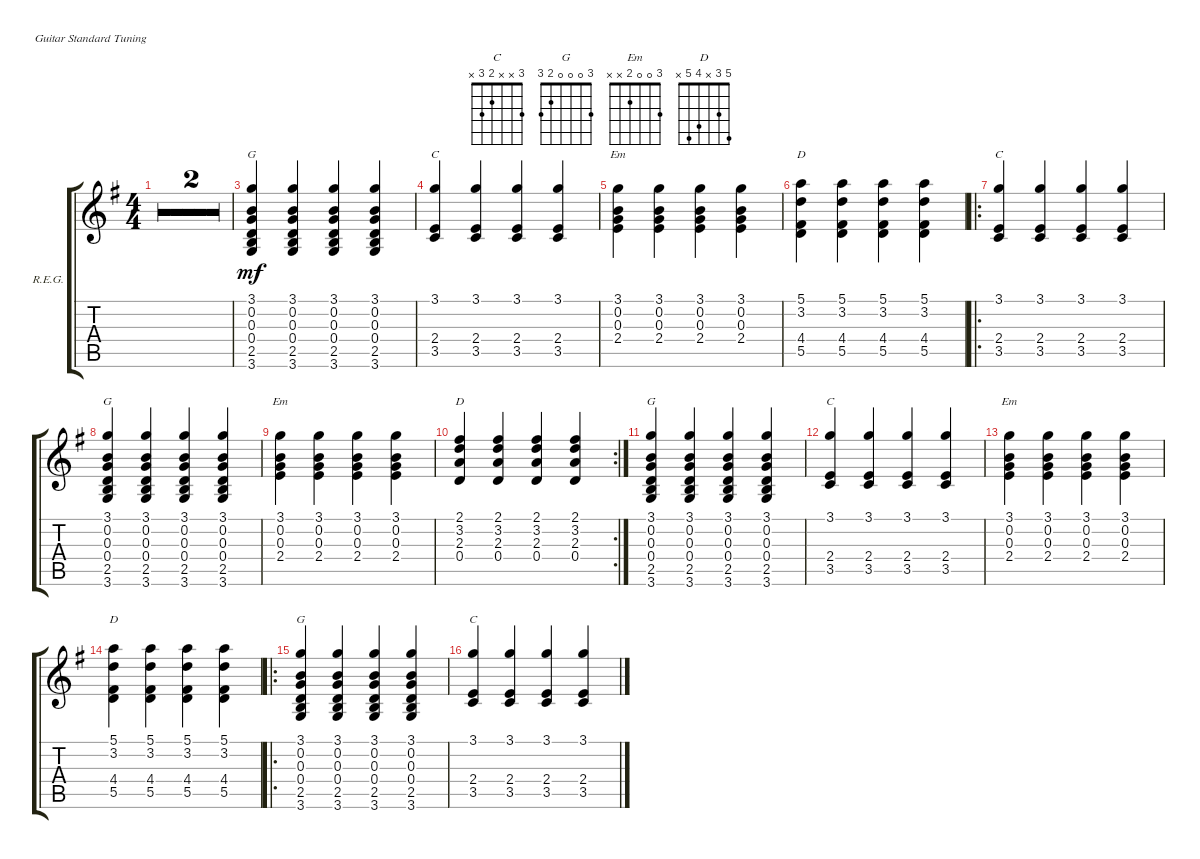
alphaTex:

\defaultSystemsLayout 4
\bracketExtendMode groupsimilarinstruments
\firstSystemTrackNameOrientation horizontal
\otherSystemsTrackNameOrientation horizontal
\track ("Rhythm Electric Guitar" "R.E.G.") {multiBarRest instrument overdrivenguitar}
\staff {score tabs}
\tuning (E4 B3 G3 D3 A2 E2)
\chord ("C" 3 x x 2 3 x)
\chord ("G" 3 0 0 0 2 3)
\chord ("Em" 3 0 0 2 x x)
\chord ("D" 2 3 2 0 x x) {barre 2}
\chord ("D" 5 3 x 4 5 x)
\ts (4 4)
\tempo 170
\clef g2
\ks g
r.1{dy mf} |
r.1 |
(3.6 2.5 0.4 0.3 0.2 3.1).4{ch "G"} (3.1 0.2 0.3 0.4 2.5 3.6).4 (3.1 0.2 0.3 0.4 3.6 2.5).4 (3.1 0.2 0.3 0.4 3.6 2.5).4 |
(3.5 2.4 3.1).4{ch "C"} (3.1 3.5 2.4).4 (3.1 3.5 2.4).4 (3.1 3.5 2.4).4 |
(2.4 0.3 0.2 3.1).4{ch "Em"} (3.1 2.4 0.3 0.2).4 (3.1 2.4 0.2 0.3).4 (3.1 2.4 0.3 0.2).4 |
(5.1 3.2 4.4 5.5).4{ch "D"} (5.1 3.2 4.4 5.5).4 (5.1 3.2 4.4 5.5).4 (3.2 5.1 4.4 5.5).4 |
\ro
(3.5 2.4 3.1).4{ch "C"} (3.1 3.5 2.4).4 (3.1 3.5 2.4).4 (3.1 3.5 2.4).4 |
(3.6 2.5 0.4 0.3 0.2 3.1).4{ch "G"} (3.1 0.2 0.3 0.4 2.5 3.6).4 (3.1 0.2 0.3 0.4 3.6 2.5).4 (3.1 0.2 0.3 0.4 3.6 2.5).4 |
(2.4 0.3 0.2 3.1).4{ch "Em"} (3.1 2.4 0.3 0.2).4 (3.1 2.4 0.2 0.3).4 (3.1 2.4 0.3 0.2).4 |
\rc 2
(0.4 2.3 3.2 2.1).4{ch "D"} (2.1 3.2 2.3 0.4).4 (2.1 3.2 2.3 0.4).4 (2.1 3.2 2.3 0.4).4 |
(3.6 2.5 0.4 0.3 0.2 3.1).4{ch "G"} (3.1 0.2 0.3 0.4 2.5 3.6).4 (3.1 0.2 0.3 0.4 3.6 2.5).4 (3.1 0.2 0.3 0.4 3.6 2.5).4 |
(3.5 2.4 3.1).4{ch "C"} (3.1 3.5 2.4).4 (3.1 3.5 2.4).4 (3.1 3.5 2.4).4 |
(2.4 0.3 0.2 3.1).4{ch "Em"} (3.1 2.4 0.3 0.2).4 (3.1 2.4 0.2 0.3).4 (3.1 2.4 0.3 0.2).4 |
(5.1 3.2 4.4 5.5).4{ch "D"} (5.1 3.2 4.4 5.5).4 (5.1 3.2 4.4 5.5).4 (3.2 5.1 4.4 5.5).4 |
\ro
(3.6 2.5 0.4 0.3 0.2 3.1).4{ch "G"} (3.1 0.2 0.3 0.4 2.5 3.6).4 (3.1 0.2 0.3 0.4 3.6 2.5).4 (3.1 0.2 0.3 0.4 3.6 2.5).4 |
(3.5 2.4 3.1).4{ch "C"} (3.1 3.5 2.4).4 (3.1 3.5 2.4).4 (3.1 3.5 2.4).4
